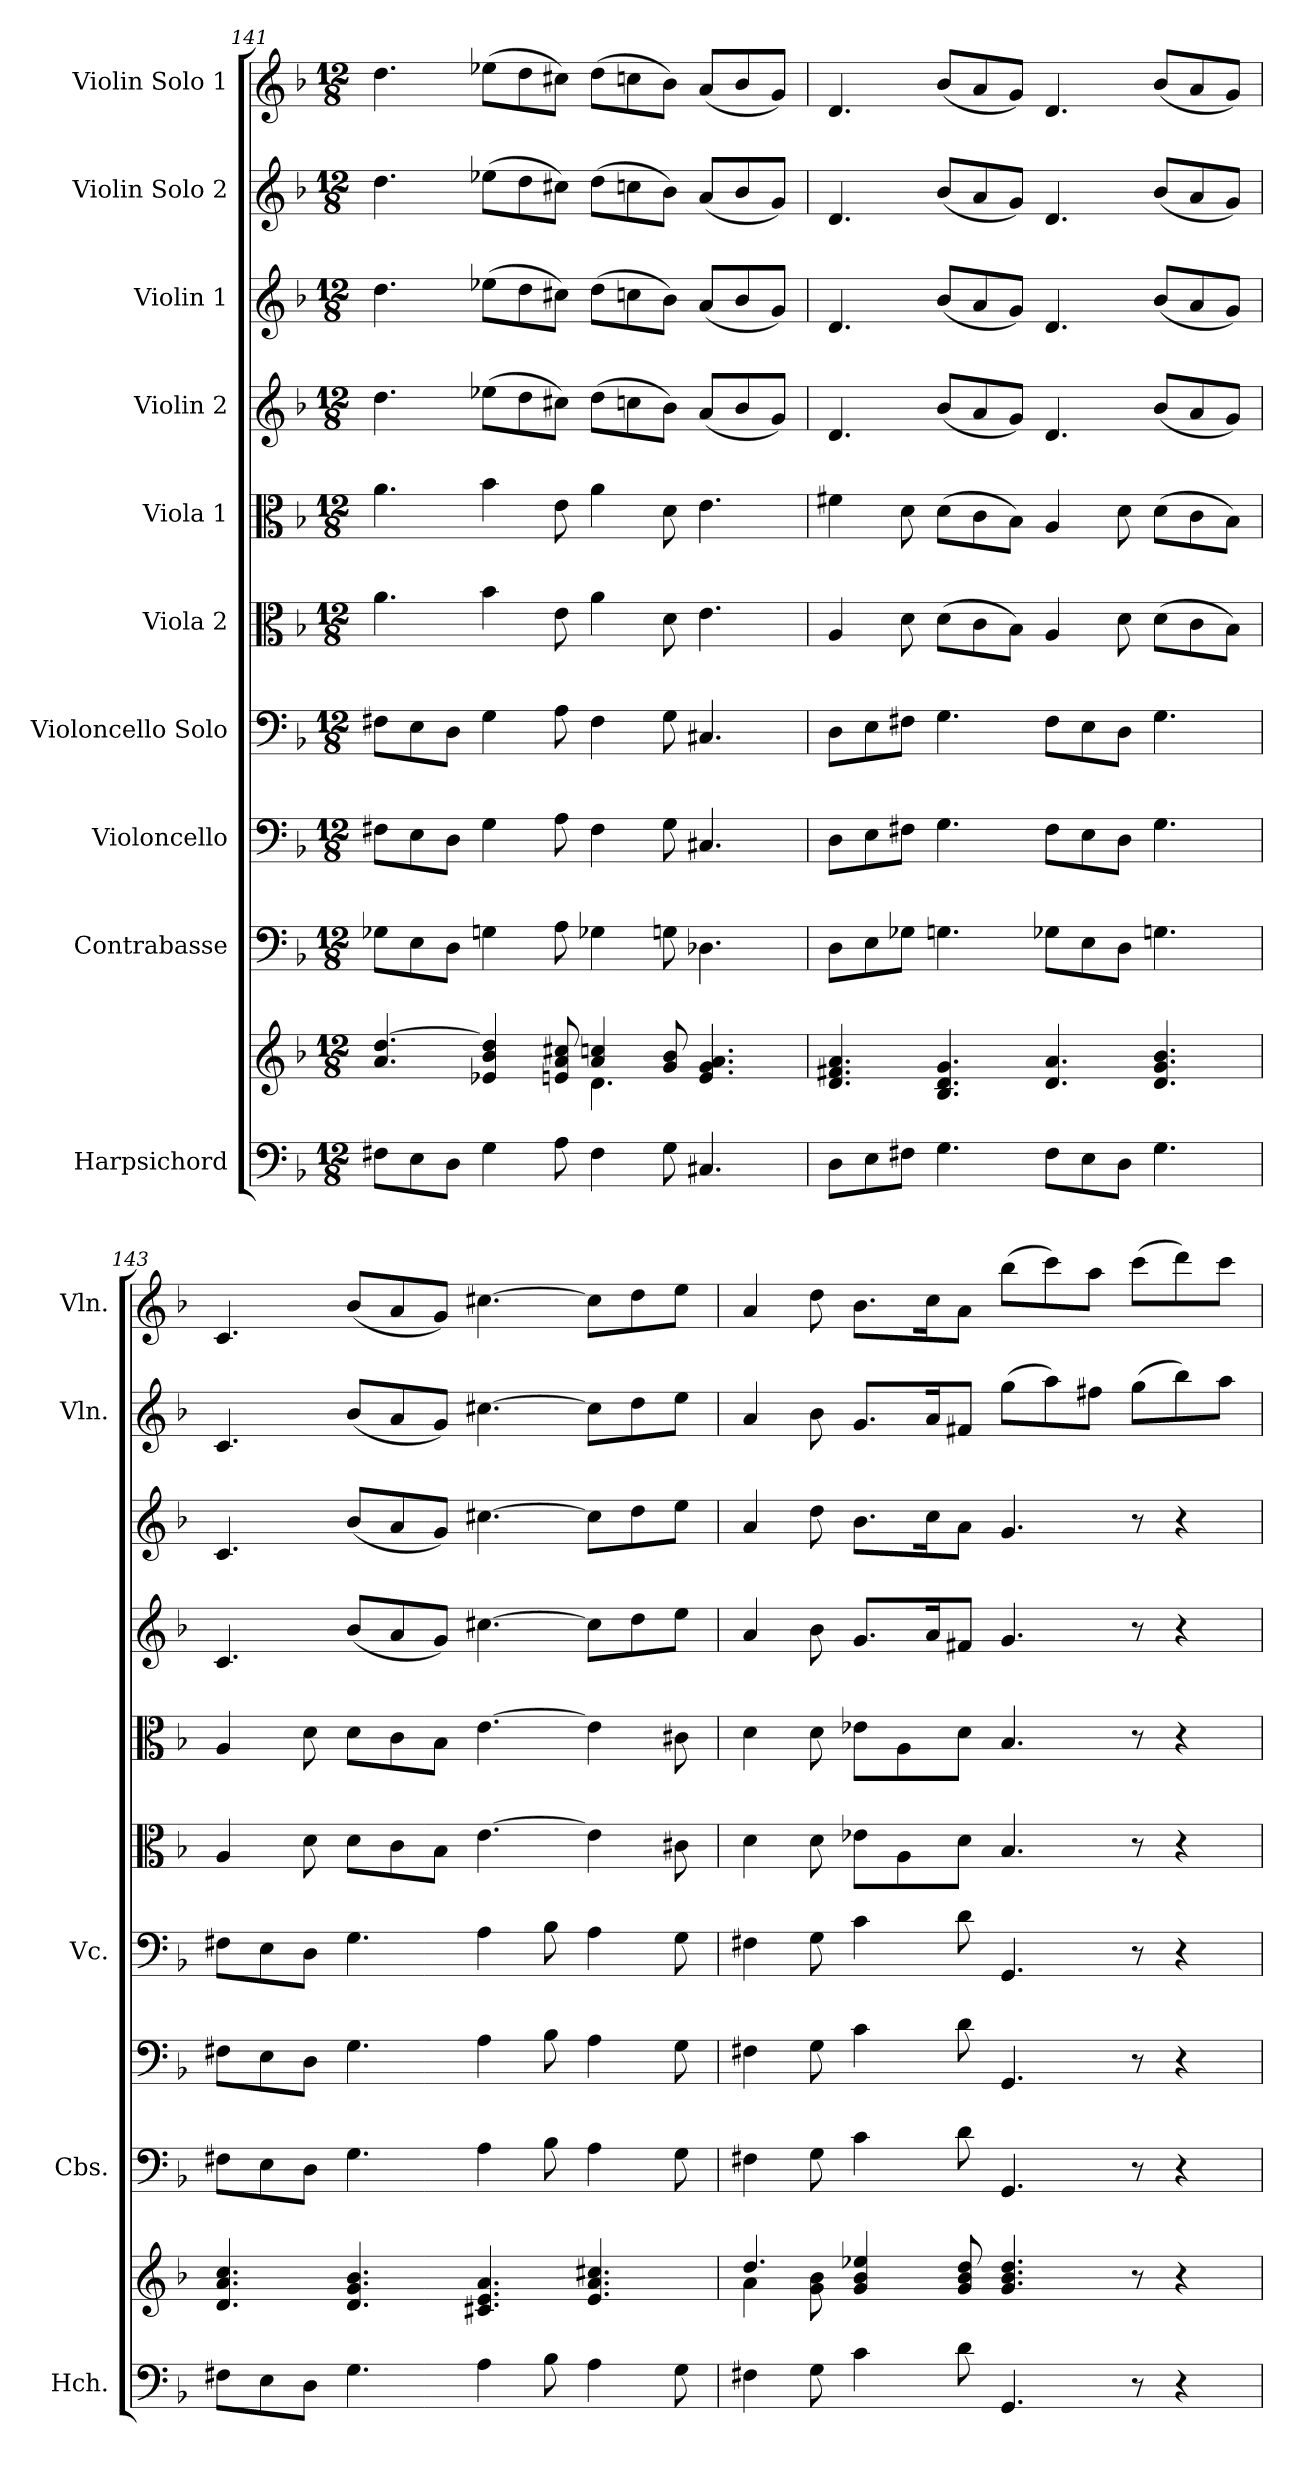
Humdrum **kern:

**kern	**kern	**kern	**kern	**kern	**kern	**kern	**kern	**kern	**kern	**kern
*part10	*part10	*part9	*part8	*part7	*part6	*part5	*part4	*part3	*part2	*part1
*staff11	*staff10	*staff9	*staff8	*staff7	*staff6	*staff5	*staff4	*staff3	*staff2	*staff1
*I"Harpsichord	*	*I"Contrabasse	*I"Violoncello	*I"Violoncello Solo	*I"Viola 2	*I"Viola 1	*I"Violin 2	*I"Violin 1	*I"Violin Solo 2	*I"Violin Solo 1
*I'Hch.	*	*I'Cbs.	*	*I'Vc.	*	*	*	*	*I'Vln.	*I'Vln.
*clefF4	*clefG2	*clefF4	*clefF4	*clefF4	*clefC3	*clefC3	*clefG2	*clefG2	*clefG2	*clefG2
*	*	*ITrd7c12	*	*	*	*	*	*	*	*
*k[b-]	*k[b-]	*k[b-]	*k[b-]	*k[b-]	*k[b-]	*k[b-]	*k[b-]	*k[b-]	*k[b-]	*k[b-]
*M12/8	*M12/8	*M12/8	*M12/8	*M12/8	*M12/8	*M12/8	*M12/8	*M12/8	*M12/8	*M12/8
=141	=141	=141	=141	=141	=141	=141	=141	=141	=141	=141
*	*^	*	*	*	*	*	*	*	*	*
8F#X\L	4.a/ [4.dd/	2.ryy	8GG-X\L	8F#X\L	8F#X\L	4.a\	4.a\	4.dd\	4.dd\	4.dd\	4.dd\
8E\	.	.	8EE\	8E\	8E\	.	.	.	.	.	.
8D\J	.	.	8DD\J	8D\J	8D\J	.	.	.	.	.	.
4G\	4e-X/ 4b-/ 4dd/]	.	4GGn\	4G\	4G\	4b-\	4b-\	(>8ee-X\L	(>8ee-X\L	(>8ee-X\L	(>8ee-X\L
.	.	.	.	.	.	.	.	8dd\	8dd\	8dd\	8dd\
8A\	8en/ 8a/ 8cc#X/	.	8AA\	8A\	8A\	8e\	8e\	8cc#X\J)	8cc#X\J)	8cc#X\J)	8cc#X\J)
4F#\	4a/ 4ccn/	4.d\	4GG-X\	4F#\	4F#\	4a\	4a\	(>8dd\L	(>8dd\L	(>8dd\L	(>8dd\L
.	.	.	.	.	.	.	.	8ccn\	8ccn\	8ccn\	8ccn\
8G\	8g/ 8b-/	.	8GGn\	8G\	8G\	8d\	8d\	8b-\J)	8b-\J)	8b-\J)	8b-\J)
4.C#X/	4.e/ 4.g/ 4.a/	4.ryy	4.DD-X\	4.C#X/	4.C#X/	4.e\	4.e\	(<8a/L	(<8a/L	(<8a/L	(<8a/L
.	.	.	.	.	.	.	.	8b-/	8b-/	8b-/	8b-/
.	.	.	.	.	.	.	.	8g/J)	8g/J)	8g/J)	8g/J)
*	*v	*v	*	*	*	*	*	*	*	*	*
!!LO:PB:g=z
=142	=142	=142	=142	=142	=142	=142	=142	=142	=142	=142
8D\L	4.d/ 4.f#X/ 4.a/	8DD\L	8D\L	8D\L	4A/	4f#X\	4.d/	4.d/	4.d/	4.d/
8E\	.	8EE\	8E\	8E\	.	.	.	.	.	.
8F#X\J	.	8GG-X\J	8F#X\J	8F#X\J	8d\	8d\	.	.	.	.
4.G\	4.B-/ 4.d/ 4.g/	4.GGn\	4.G\	4.G\	(>8d\L	(>8d\L	(<8b-/L	(<8b-/L	(<8b-/L	(<8b-/L
.	.	.	.	.	8c\	8c\	8a/	8a/	8a/	8a/
.	.	.	.	.	8B-\J)	8B-\J)	8g/J)	8g/J)	8g/J)	8g/J)
8F#\L	4.d/ 4.a/	8GG-X\L	8F#\L	8F#\L	4A/	4A/	4.d/	4.d/	4.d/	4.d/
8E\	.	8EE\	8E\	8E\	.	.	.	.	.	.
8D\J	.	8DD\J	8D\J	8D\J	8d\	8d\	.	.	.	.
4.G\	4.d/ 4.g/ 4.b-/	4.GGn\	4.G\	4.G\	(>8d\L	(>8d\L	(<8b-/L	(<8b-/L	(<8b-/L	(<8b-/L
.	.	.	.	.	8c\	8c\	8a/	8a/	8a/	8a/
.	.	.	.	.	8B-\J)	8B-\J)	8g/J)	8g/J)	8g/J)	8g/J)
=143	=143	=143	=143	=143	=143	=143	=143	=143	=143	=143
8F#X\L	4.d/ 4.a/ 4.cc/	8FF#X\L	8F#X\L	8F#X\L	4A/	4A/	4.c/	4.c/	4.c/	4.c/
8E\	.	8EE\	8E\	8E\	.	.	.	.	.	.
8D\J	.	8DD\J	8D\J	8D\J	8d\	8d\	.	.	.	.
4.G\	4.d/ 4.g/ 4.b-/	4.GG\	4.G\	4.G\	8d\L	8d\L	(<8b-/L	(<8b-/L	(<8b-/L	(<8b-/L
.	.	.	.	.	8c\	8c\	8a/	8a/	8a/	8a/
.	.	.	.	.	8B-\J	8B-\J	8g/J)	8g/J)	8g/J)	8g/J)
4A\	4.c#X/ 4.e/ 4.a/	4AA\	4A\	4A\	[4.e\	[4.e\	[4.cc#X\	[4.cc#X\	[4.cc#X\	[4.cc#X\
8B-\	.	8BB-\	8B-\	8B-\	.	.	.	.	.	.
4A\	4.e/ 4.a/ 4.cc#X/	4AA\	4A\	4A\	4e\]	4e\]	8cc#\L]	8cc#\L]	8cc#\L]	8cc#\L]
.	.	.	.	.	.	.	8dd\	8dd\	8dd\	8dd\
8G\	.	8GG\	8G\	8G\	8c#X\	8c#X\	8ee\J	8ee\J	8ee\J	8ee\J
=144	=144	=144	=144	=144	=144	=144	=144	=144	=144	=144
*	*^	*	*	*	*	*	*	*	*	*
4F#X\	4.dd/	4a\	4FF#X\	4F#X\	4F#X\	4d\	4d\	4a/	4a/	4a/	4a/
8G\	.	8g\ 8b-\	8GG\	8G\	8G\	8d\	8d\	8b-\	8dd\	8b-\	8dd\
4c\	4g/ 4b-/ 4ee-X/	1ryy	4C\	4c\	4c\	8e-X\L	8e-X\L	8.g/L	8.b-\L	8.g/L	8.b-\L
.	.	.	.	.	.	8A\	8A\	.	.	.	.
.	.	.	.	.	.	.	.	16a/K	16cc\K	16a/K	16cc\K
8d\	8g/ 8b-/ 8dd/	.	8D\	8d\	8d\	8d\J	8d\J	8f#X/J	8a\J	8f#X/J	8a\J
4.GG/	4.g/ 4.b-/ 4.dd/	.	4.GGG/	4.GG/	4.GG/	4.B-/	4.B-/	4.g/	4.g/	(>8gg\L	(>8bb-\L
.	.	.	.	.	.	.	.	.	.	8aa\)	8ccc\)
.	.	.	.	.	.	.	.	.	.	8ff#X\J	8aa\J
8r	8r	.	8r	8r	8r	8r	8r	8r	8r	(>8gg\L	(>8ccc\L
4r	4r	.	4r	4r	4r	4r	4r	4r	4r	8bb-\)	8ddd\)
.	.	8ryy	.	.	.	.	.	.	.	8aa\J	8ccc\J
*	*v	*v	*	*	*	*	*	*	*	*	*
=	=	=	=	=	=	=	=	=	=	=
*-	*-	*-	*-	*-	*-	*-	*-	*-	*-	*-
